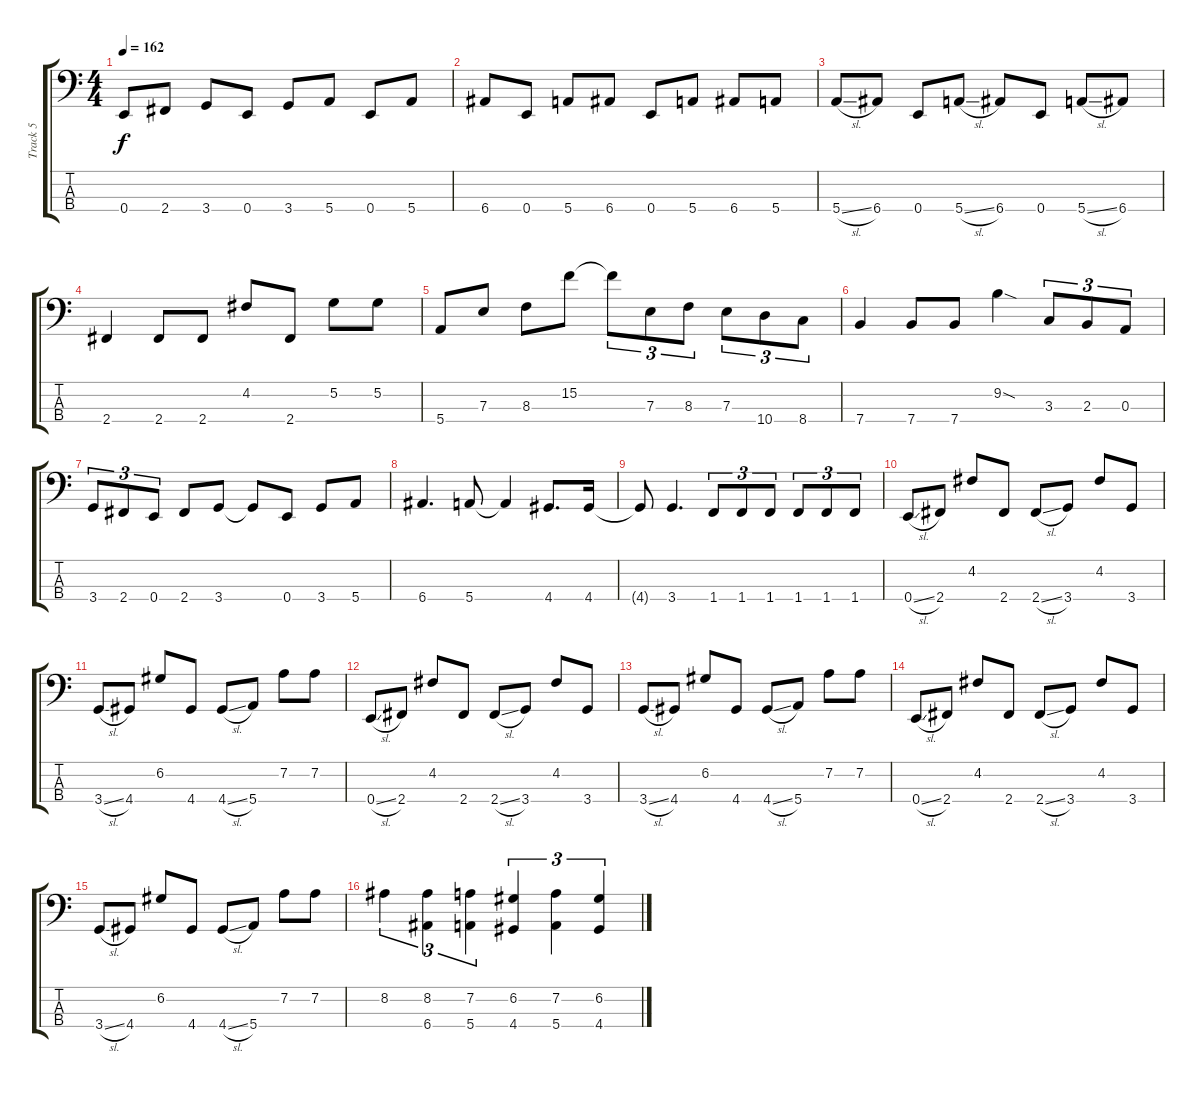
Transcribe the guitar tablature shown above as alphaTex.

\track ("Track 5" "Track 5") {instrument electricbassfinger}
\staff {score tabs}
\tuning (G2 D2 A1 E1) {hide}
\ts (4 4)
\tempo 162
\clef f4
\ks c
0.4.8{dy f} 2.4.8 3.4.8 0.4.8 3.4.8 5.4.8 0.4.8 5.4.8 |
6.4.8 0.4.8 5.4.8 6.4.8 0.4.8 5.4.8 6.4.8 5.4.8 |
5.4{sl}.8 6.4.8 0.4.8 5.4{sl}.8 6.4.8 0.4.8 5.4{sl}.8 6.4.8 |
2.4.4 2.4.8 2.4.8 4.2.8 2.4.8 5.2.8 5.2.8 |
5.4.8 7.3.8 8.3.8 15.2.8 15.2{t}.8{tu (3 2)} 7.3.8{tu (3 2)} 8.3.8{tu (3 2)} 7.3.8{tu (3 2)} 10.4.8{tu (3 2)} 8.4.8{tu (3 2)} |
7.4.4 7.4.8 7.4.8 9.2{sod}.4 3.3.8{tu (3 2)} 2.3.8{tu (3 2)} 0.3.8{tu (3 2)} |
3.4.8{tu (3 2)} 2.4.8{tu (3 2)} 0.4.8{tu (3 2)} 2.4.8 3.4.8 3.4{t}.8 0.4.8 3.4.8 5.4.8 |
6.4.4{d} 5.4.8 5.4{t}.4 4.4.8{d} 4.4.16 |
4.4{t}.8 3.4.4{d} 1.4.8{tu (3 2)} 1.4.8{tu (3 2)} 1.4.8{tu (3 2)} 1.4.8{tu (3 2)} 1.4.8{tu (3 2)} 1.4.8{tu (3 2)} |
0.4{sl}.8 2.4.8 4.2.8 2.4.8 2.4{sl}.8 3.4.8 4.2.8 3.4.8 |
3.4{sl}.8 4.4.8 6.2.8 4.4.8 4.4{sl}.8 5.4.8 7.2.8 7.2.8 |
0.4{sl}.8 2.4.8 4.2.8 2.4.8 2.4{sl}.8 3.4.8 4.2.8 3.4.8 |
3.4{sl}.8 4.4.8 6.2.8 4.4.8 4.4{sl}.8 5.4.8 7.2.8 7.2.8 |
0.4{sl}.8 2.4.8 4.2.8 2.4.8 2.4{sl}.8 3.4.8 4.2.8 3.4.8 |
3.4{sl}.8 4.4.8 6.2.8 4.4.8 4.4{sl}.8 5.4.8 7.2.8 7.2.8 |
8.2.4{tu (3 2)} (8.2 6.4).4{tu (3 2)} (7.2 5.4).4{tu (3 2)} (6.2 4.4).4{tu (3 2)} (7.2 5.4).4{tu (3 2)} (6.2 4.4).4{tu (3 2)}
